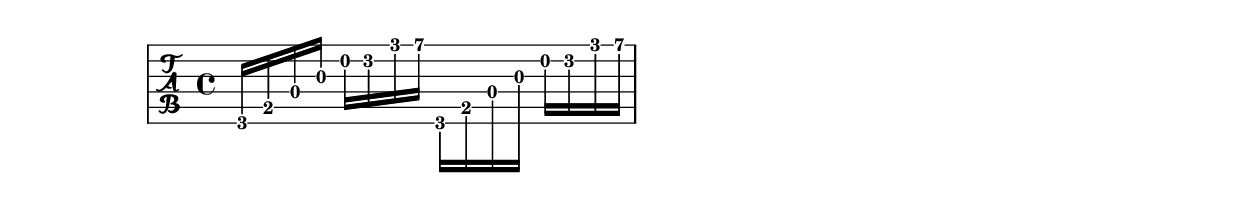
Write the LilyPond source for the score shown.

% Do not edit this file; it is automatically
% generated from Documentation/snippets/new
% This file is in the public domain.
%% Note: this file works from version 2.13.4
\version "2.13.10"

\header {
%% Translation of GIT committish: 341940d3830b59f93a80131471d622c2818afddb
  texidoces = "
La dirección de las plicas se contola de la misma forma en la
tablatura que en la notación tradicional. Las barras se pueden
poner horizontales, como se muestra en este ejemplo.

"
  doctitlees = "Comportamiento de las plicas y las barras de corchea en tablaturas"


%% Translation of GIT committish: d96023d8792c8af202c7cb8508010c0d3648899d
  texidocde = "
Die Richtung von Hälsen wird in Tabulaturen genauso wie in normaler Notation
eingestellt.  Balken können horizontal eingestellt werden, wie das Beispiel
zeigt.

"
  doctitlede = "Hals- und Balkenverhalten in einer Tabulatur"

%% Translation of GIT committish: cd4950757ab1ab6c89805b0b7c978bfca034f940

  texidocfr = "
La direction des hampes se gère dans les tablatures tout comme en
notation traditionnelle.  Les ligatures peuvent être mises à l'horizontale
comme le montre cet exemple.

"
  doctitlefr = "Hampes et ligatures en mode tablature"


  lsrtags = "fretted-strings"
  texidoc = "
The direction of stems is controlled the same way in tablature as in
traditional notation.  Beams can be made horizontal, as shown in this
example.
"
  doctitle = "Stem and beam behavior in tablature"
} % begin verbatim


\new TabStaff {
  \relative c {
    \tabFullNotation
    g16 b d g b d g b
    \stemDown
    \override Beam #'damping = #+inf.0
    g,,16 b d g b d g b
  }
}
